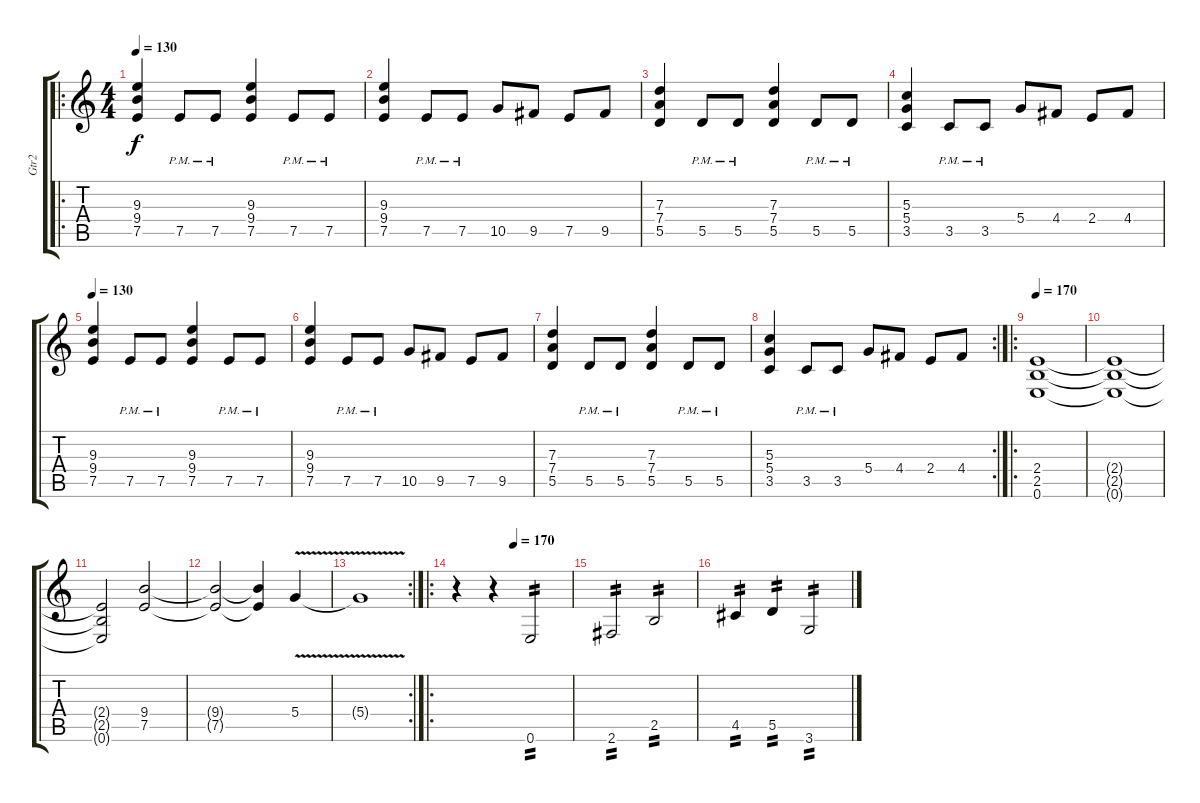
\track ("Gtr2" "Gtr2") {instrument overdrivenguitar}
\staff {score tabs}
\tuning (E4 B3 G3 D3 A2 E2) {hide}
\ro
\ts (4 4)
\tempo 145
\tempo 130
\clef g2
\ks c
(9.3 9.4 7.5).4{dy f} 7.5{pm}.8 7.5{pm}.8 (9.3 9.4 7.5).4 7.5{pm}.8 7.5{pm}.8 |
(9.3 9.4 7.5).4 7.5{pm}.8 7.5{pm}.8 10.5.8 9.5.8 7.5.8 9.5.8 |
(7.3 7.4 5.5).4 5.5{pm}.8 5.5{pm}.8 (7.3 7.4 5.5).4 5.5{pm}.8 5.5{pm}.8 |
(5.3 5.4 3.5).4 3.5{pm}.8 3.5{pm}.8 5.4.8 4.4.8 2.4.8 4.4.8 |
\tempo 145
\tempo 130
(9.3 9.4 7.5).4 7.5{pm}.8 7.5{pm}.8 (9.3 9.4 7.5).4 7.5{pm}.8 7.5{pm}.8 |
(9.3 9.4 7.5).4 7.5{pm}.8 7.5{pm}.8 10.5.8 9.5.8 7.5.8 9.5.8 |
(7.3 7.4 5.5).4 5.5{pm}.8 5.5{pm}.8 (7.3 7.4 5.5).4 5.5{pm}.8 5.5{pm}.8 |
\rc 2
(5.3 5.4 3.5).4 3.5{pm}.8 3.5{pm}.8 5.4.8 4.4.8 2.4.8 4.4.8 |
\ro
\tempo 170
(2.4 2.5 0.6).1 |
(2.4{t} 2.5{t} 0.6{t}).1 |
(2.4{t} 2.5{t} 0.6{t}).2 (9.4 7.5).2 |
(9.4{t} 7.5{t}).2 (9.4{t} 7.5{t}).4 5.4{v}.4 |
\rc 2
5.4{t}.1 |
\ro
\tempo (170 0.5)
r.4 r.4 0.6.2{tp 2} |
2.6.2{tp 2} 2.5.2{tp 2} |
4.5.4{tp 2} 5.5.4{tp 2} 3.6.2{tp 2}
